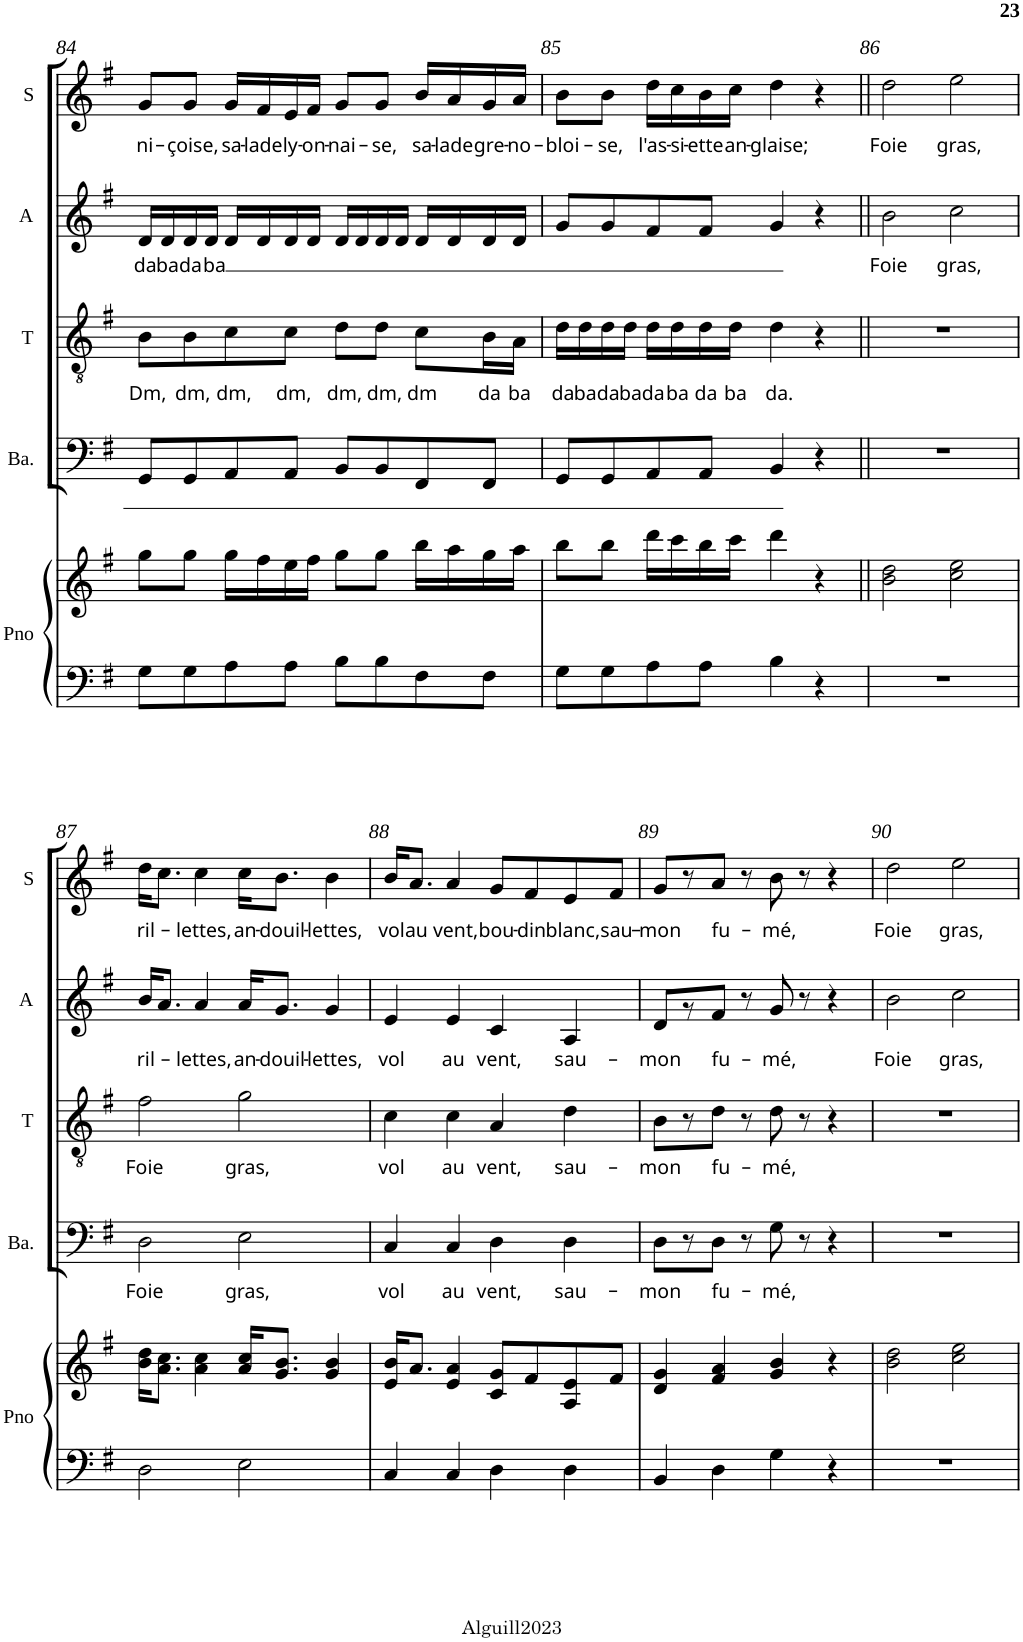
**kern	**kern	**kern	**text	**kern	**text	**kern	**text	**kern	**text
*part5	*part5	*part4	*part4	*part3	*part3	*part2	*part2	*part1	*part1
*staff6	*staff5	*staff4	*staff4	*staff3	*staff3	*staff2	*staff2	*staff1	*staff1
*I"Piano	*	*I"Basse	*	*I"Ténor	*	*I"Alto	*	*I"Soprano	*
*I'Pno	*	*I'Ba.	*	*I'T	*	*I'A	*	*I'S	*
!!LO:PB:g=z
*clefF4	*clefG2	*clefF4	*	*clefGv2	*	*clefG2	*	*clefG2	*
*k[f#]	*k[f#]	*k[f#]	*	*k[f#]	*	*k[f#]	*	*k[f#]	*
*G:	*G:	*G:	*	*G:	*	*G:	*	*G:	*
*M4/4	*M4/4	*M4/4	*	*M4/4	*	*M4/4	*	*M4/4	*
*met(c)	*met(c)	*met(c)	*	*met(c)	*	*met(c)	*	*met(c)	*
=84	=84	=84	=84	=84	=84	=84	=84	=84	=84
!	!	!	!	!	!LO:LY:b	!	!LO:LY:b	!	!LO:LY:b
8G\L	8gg\L	8GG/L	.	8B\L	Dm,	16d/LL	da	8g/L	ni-
!	!	!	!	!	!	!	!LO:LY:b	!	!
.	.	.	.	.	.	16d/	ba	.	.
!	!	!	!	!	!LO:LY:b	!	!LO:LY:b	!	!LO:LY:b
8G\	8gg\J	8GG/	.	8B\	dm,	16d/	da	8g/J	-çoise,
!	!	!	!	!	!	!	!LO:LY:b	!	!
.	.	.	.	.	.	16d/JJ	ba	.	.
!	!	!	!	!	!LO:LY:b	!	!	!	!LO:LY:b
8A\	16gg\LL	8AA/	.	8c\	dm,	16d/LL	.	16g/LL	sa-
!	!	!	!	!	!	!	!	!	!LO:LY:b
.	16ff#\	.	.	.	.	16d/	.	16f#/	-lade
!	!	!	!	!	!LO:LY:b	!	!	!	!LO:LY:b
8A\J	16ee\	8AA/J	.	8c\J	dm,	16d/	.	16e/	ly-
!	!	!	!	!	!	!	!	!	!LO:LY:b
.	16ff#\JJ	.	.	.	.	16d/JJ	.	16f#/JJ	-on-
!	!	!	!	!	!LO:LY:b	!	!	!	!LO:LY:b
8B\L	8gg\L	8BB/L	.	8d\L	dm,	16d/LL	.	8g/L	-nai-
.	.	.	.	.	.	16d/	.	.	.
!	!	!	!	!	!LO:LY:b	!	!	!	!LO:LY:b
8B\	8gg\J	8BB/	.	8d\J	dm,	16d/	.	8g/J	-se,
.	.	.	.	.	.	16d/JJ	.	.	.
!	!	!	!	!	!LO:LY:b	!	!	!	!LO:LY:b
8F#\	16bb\LL	8FF#/	.	8c\L	dm	16d/LL	.	16b/LL	sa-
!	!	!	!	!	!	!	!	!	!LO:LY:b
.	16aa\	.	.	.	.	16d/	.	16a/	-lade
!	!	!	!	!	!LO:LY:b	!	!	!	!LO:LY:b
8F#\J	16gg\	8FF#/J	.	16B\L	da	16d/	.	16g/	gre-
!	!	!	!	!	!LO:LY:b	!	!	!	!LO:LY:b
.	16aa\JJ	.	.	16A\JJ	ba	16d/JJ	.	16a/JJ	-no-
=85	=85	=85	=85	=85	=85	=85	=85	=85	=85
!	!	!	!	!	!LO:LY:b	!	!	!	!LO:LY:b
8G\L	8bb\L	8GG/L	.	16d\LL	da	8g/L	.	8b\L	-bloi-
!	!	!	!	!	!LO:LY:b	!	!	!	!
.	.	.	.	16d\	ba	.	.	.	.
!	!	!	!	!	!LO:LY:b	!	!	!	!LO:LY:b
8G\	8bb\J	8GG/	.	16d\	da	8g/	.	8b\J	-se,
!	!	!	!	!	!LO:LY:b	!	!	!	!
.	.	.	.	16d\JJ	ba	.	.	.	.
!	!	!	!	!	!LO:LY:b	!	!	!	!LO:LY:b
8A\	16ddd\LL	8AA/	.	16d\LL	da	8f#/	.	16dd\LL	l'as-
!	!	!	!	!	!LO:LY:b	!	!	!	!LO:LY:b
.	16ccc\	.	.	16d\	ba	.	.	16cc\	-si-
!	!	!	!	!	!LO:LY:b	!	!	!	!LO:LY:b
8A\J	16bb\	8AA/J	.	16d\	da	8f#/J	.	16b\	-ette
!	!	!	!	!	!LO:LY:b	!	!	!	!LO:LY:b
.	16ccc\JJ	.	.	16d\JJ	ba	.	.	16cc\JJ	an-
!	!	!	!	!	!LO:LY:b	!	!	!	!LO:LY:b
4B\	4ddd\	4BB/	.	4d\	da.	4g/	.	4dd\	-glaise;
4r	4r	4r	.	4r	.	4r	.	4r	.
=86||	=86||	=86||	=86||	=86||	=86||	=86||	=86||	=86||	=86||
!	!	!	!	!	!	!	!LO:LY:b	!	!LO:LY:b
1r	2b\ 2dd\	1r	.	1r	.	2b\	Foie	2dd\	Foie
!	!	!	!	!	!	!	!LO:LY:b	!	!LO:LY:b
.	2cc\ 2ee\	.	.	.	.	2cc\	gras,	2ee\	gras,
!!LO:LB:g=z
=87	=87	=87	=87	=87	=87	=87	=87	=87	=87
!	!	!	!LO:LY:b	!	!LO:LY:b	!	!LO:LY:b	!	!LO:LY:b
2D\	16b\ 16dd\KL	2D\	Foie	2f#\	Foie	16b/KL	ril-	16dd\KL	ril-
.	8.a\ 8.cc\J	.	.	.	.	8.a/J	.	8.cc\J	.
!	!	!	!	!	!	!	!LO:LY:b	!	!LO:LY:b
.	4a\ 4cc\	.	.	.	.	4a/	-lettes,	4cc\	-lettes,
!	!	!	!LO:LY:b	!	!LO:LY:b	!	!LO:LY:b	!	!LO:LY:b
2E\	16a/ 16cc/KL	2E\	gras,	2g\	gras,	16a/KL	an-	16cc\KL	an-
!	!	!	!	!	!	!	!LO:LY:b	!	!LO:LY:b
.	8.g/ 8.b/J	.	.	.	.	8.g/J	-douil-	8.b\J	-douil-
!	!	!	!	!	!	!	!LO:LY:b	!	!LO:LY:b
.	4g/ 4b/	.	.	.	.	4g/	-lettes,	4b\	-lettes,
=88	=88	=88	=88	=88	=88	=88	=88	=88	=88
!	!	!	!LO:LY:b	!	!LO:LY:b	!	!LO:LY:b	!	!LO:LY:b
4C/	16e/ 16b/KL	4C/	vol	4c\	vol	4e/	vol	16b/KL	vol
!	!	!	!	!	!	!	!	!	!LO:LY:b
.	8.a/J	.	.	.	.	.	.	8.a/J	au
!	!	!	!LO:LY:b	!	!LO:LY:b	!	!LO:LY:b	!	!LO:LY:b
4C/	4e/ 4a/	4C/	au	4c\	au	4e/	au	4a/	vent,
!	!	!	!LO:LY:b	!	!LO:LY:b	!	!LO:LY:b	!	!LO:LY:b
4D\	8c/ 8g/L	4D\	vent,	4A/	vent,	4c/	vent,	8g/L	bou-
!	!	!	!	!	!	!	!	!	!LO:LY:b
.	8f#/	.	.	.	.	.	.	8f#/	-din
!	!	!	!LO:LY:b	!	!LO:LY:b	!	!LO:LY:b	!	!LO:LY:b
4D\	8A/ 8e/	4D\	sau-	4d\	sau-	4A/	sau-	8e/	blanc,
!	!	!	!	!	!	!	!	!	!LO:LY:b
.	8f#/J	.	.	.	.	.	.	8f#/J	sau-
=89	=89	=89	=89	=89	=89	=89	=89	=89	=89
!	!	!	!LO:LY:b	!	!LO:LY:b	!	!LO:LY:b	!	!LO:LY:b
4BB/	4d/ 4g/	8D\L	-mon	8B\L	-mon	8d/L	-mon	8g/L	-mon
.	.	8r	.	8r	.	8r	.	8r	.
!	!	!	!LO:LY:b	!	!LO:LY:b	!	!LO:LY:b	!	!LO:LY:b
4D\	4f#/ 4a/	8D\J	fu-	8d\J	fu-	8f#/J	fu-	8a/J	fu-
.	.	8r	.	8r	.	8r	.	8r	.
!	!	!	!LO:LY:b	!	!LO:LY:b	!	!LO:LY:b	!	!LO:LY:b
4G\	4g/ 4b/	8G\	-mé,	8d\	-mé,	8g/	-mé,	8b\	-mé,
.	.	8r	.	8r	.	8r	.	8r	.
4r	4r	4r	.	4r	.	4r	.	4r	.
=90	=90	=90	=90	=90	=90	=90	=90	=90	=90
!	!	!	!	!	!	!	!LO:LY:b	!	!LO:LY:b
1r	2b\ 2dd\	1r	.	1r	.	2b\	Foie	2dd\	Foie
!	!	!	!	!	!	!	!LO:LY:b	!	!LO:LY:b
.	2cc\ 2ee\	.	.	.	.	2cc\	gras,	2ee\	gras,
=	=	=	=	=	=	=	=	=	=
*-	*-	*-	*-	*-	*-	*-	*-	*-	*-
